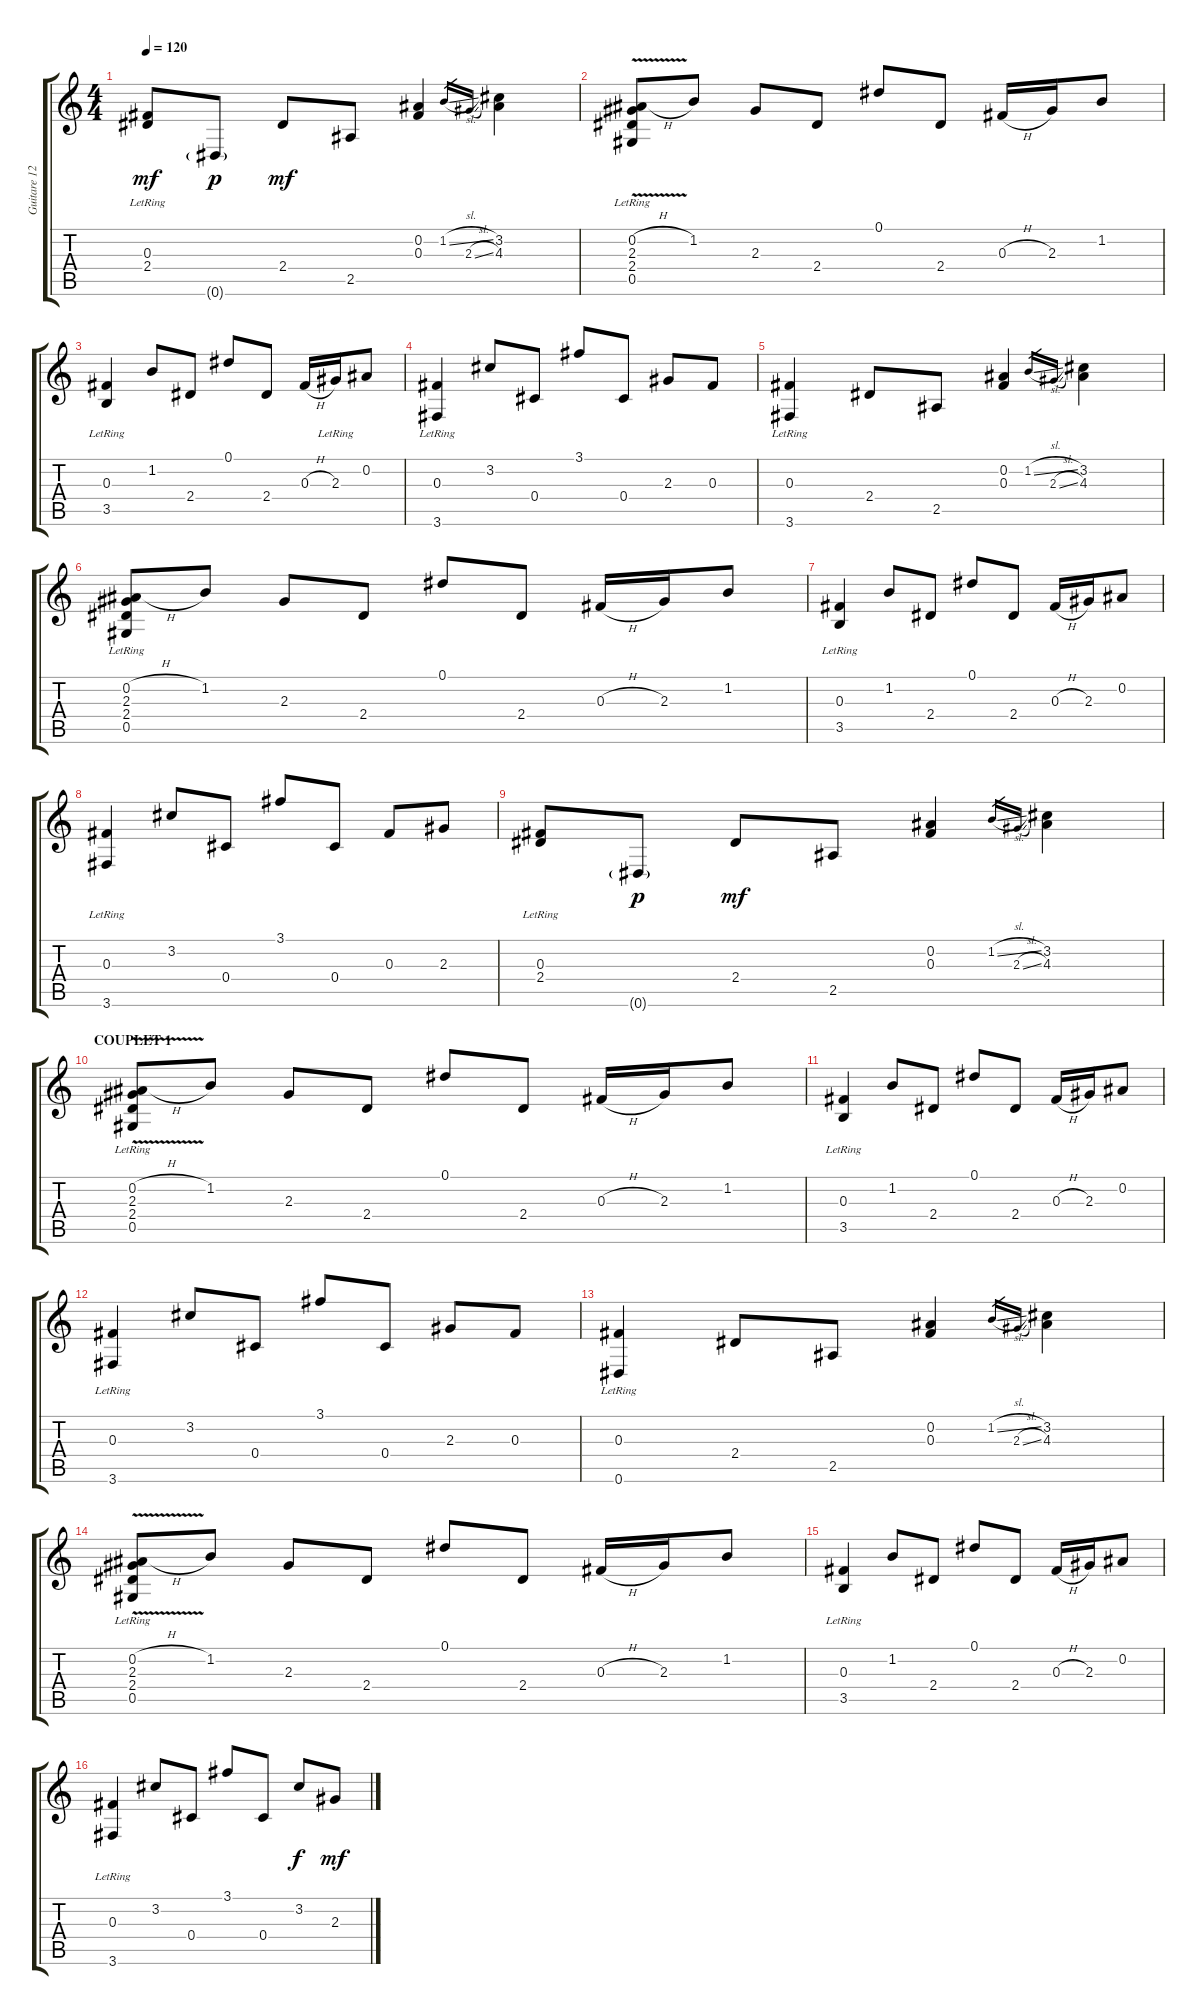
\track ("Guitare 12 cordes" "Guitare 12") {instrument acousticguitarsteel}
\staff {score tabs}
\tuning (Eb4 Bb3 Gb3 Db3 Ab2 Eb2) {hide}
\ts (4 4)
\tempo 120
\clef g2
\ks c
(0.3{lr} 2.4).8{dy mf} 0.6{g}.8{dy p} 2.4.8{dy mf} 2.5.8 (0.2 0.3).4 1.2{sl}.16{gr} 2.3{sl}.16{gr} (3.2 4.3).4 |
(0.2{h} 2.3{v} 2.4{v} 0.5{lr}).8 1.2.8 2.3.8 2.4.8 0.1.8 2.4.8 0.3{h}.16 2.3.16 1.2.8 |
(0.3 3.5{lr}).4 1.2.8 2.4.8 0.1.8 2.4.8 0.3{h}.16 2.3{lr}.16 0.2.8 |
(0.3 3.6{lr}).4 3.2.8 0.4.8 3.1.8 0.4.8 2.3.8 0.3.8 |
(0.3 3.6{lr}).4 2.4.8 2.5.8 (0.2 0.3).4 1.2{sl}.16{gr} 2.3{sl}.16{gr} (3.2 4.3).4 |
(0.2{h} 2.3 2.4 0.5{lr}).8 1.2.8 2.3.8 2.4.8 0.1.8 2.4.8 0.3{h}.16 2.3.16 1.2.8 |
(0.3 3.5{lr}).4 1.2.8 2.4.8 0.1.8 2.4.8 0.3{h}.16 2.3.16 0.2.8 |
(0.3 3.6{lr}).4 3.2.8 0.4.8 3.1.8 0.4.8 0.3.8 2.3.8 |
(0.3{lr} 2.4).8 0.6{g}.8{dy p} 2.4.8{dy mf} 2.5.8 (0.2 0.3).4 1.2{sl}.16{gr} 2.3{sl}.16{gr} (3.2 4.3).4 |
\section ("" "COUPLET 1")
(0.2{h} 2.3{v} 2.4{v} 0.5{lr}).8 1.2.8 2.3.8 2.4.8 0.1.8 2.4.8 0.3{h}.16 2.3.16 1.2.8 |
(0.3 3.5{lr}).4 1.2.8 2.4.8 0.1.8 2.4.8 0.3{h}.16 2.3.16 0.2.8 |
(0.3 3.6{lr}).4 3.2.8 0.4.8 3.1.8 0.4.8 2.3.8 0.3.8 |
(0.3 0.6{lr}).4 2.4.8 2.5.8 (0.2 0.3).4 1.2{sl}.16{gr} 2.3{sl}.16{gr} (3.2 4.3).4 |
(0.2{h} 2.3{v} 2.4{v} 0.5{lr}).8 1.2.8 2.3.8 2.4.8 0.1.8 2.4.8 0.3{h}.16 2.3.16 1.2.8 |
(0.3 3.5{lr}).4 1.2.8 2.4.8 0.1.8 2.4.8 0.3{h}.16 2.3.16 0.2.8 |
(0.3 3.6{lr}).4 3.2.8 0.4.8 3.1.8 0.4.8 3.2.8{dy f} 2.3.8{dy mf}
